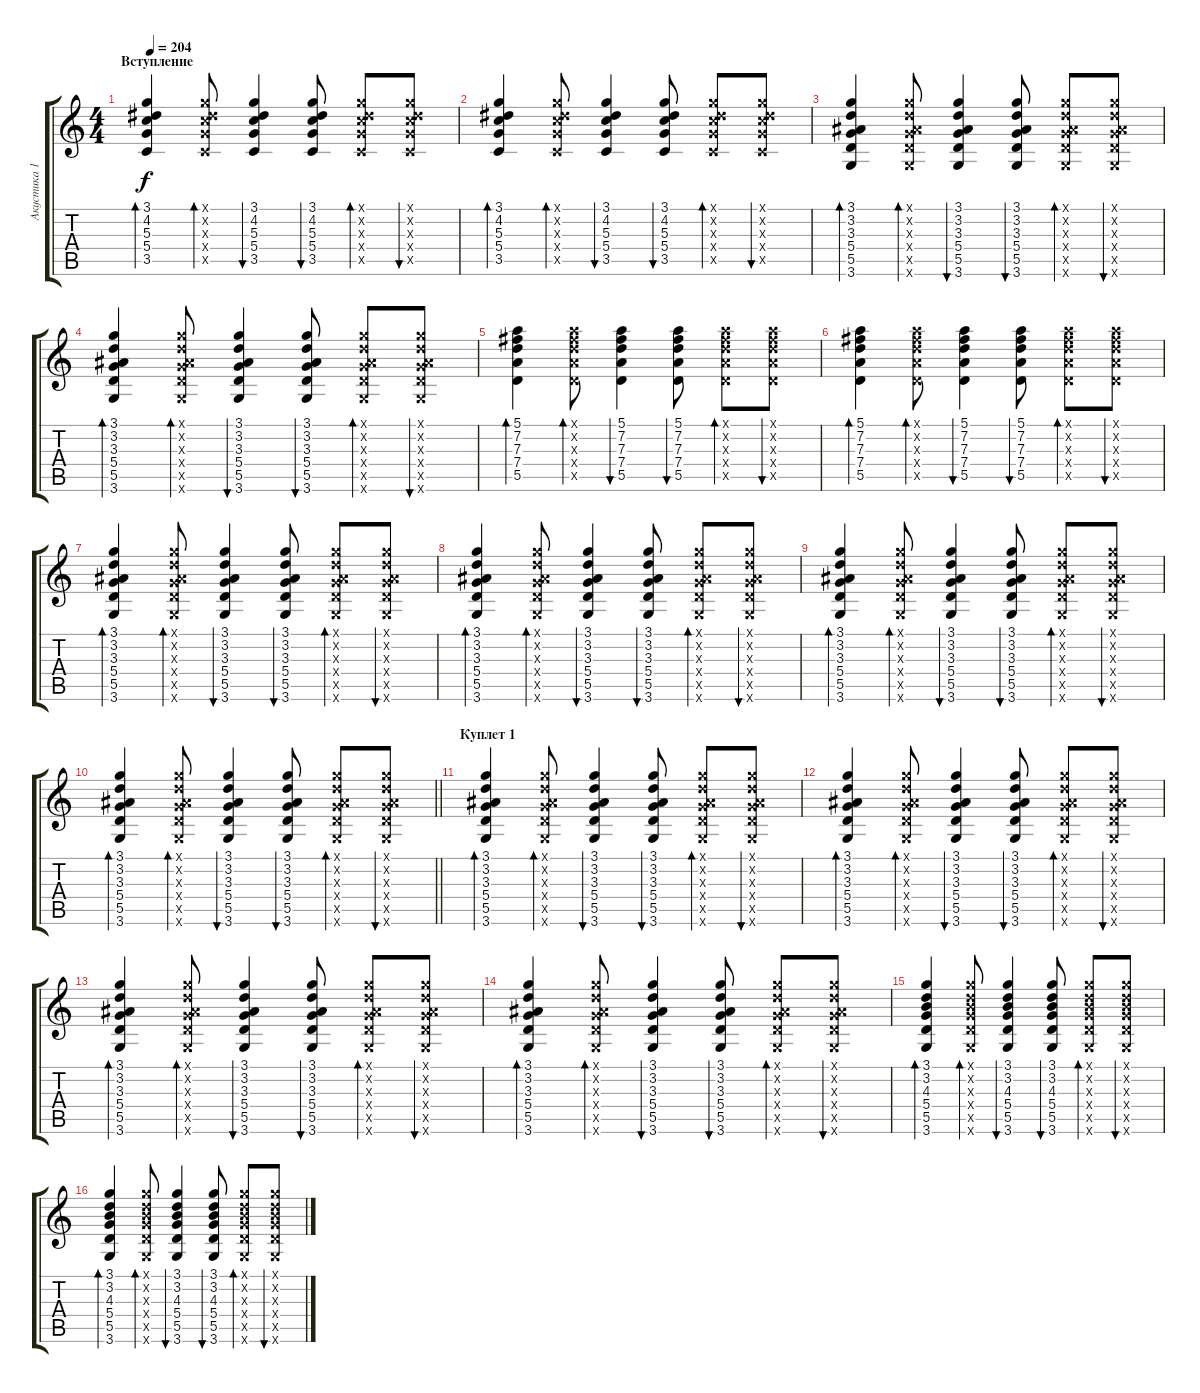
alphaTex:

\track ("Акустика 1" "Акустика 1") {instrument acousticguitarsteel}
\staff {score tabs}
\tuning (E4 B3 G3 D3 A2 E2) {hide}
\ts (4 4)
\section ("" "Вступление")
\tempo 204
\clef g2
\ks c
(3.1 4.2 5.3 5.4 3.5).4{bd 30 dy f instrument acousticguitarsteel} (3.1{x} 4.2{x} 5.3{x} 5.4{x} 3.5{x}).8{bd 30} (3.1 4.2 5.3 5.4 3.5).4{bu 30} (3.1 4.2 5.3 5.4 3.5).8{bu 30} (3.1{x} 4.2{x} 5.3{x} 5.4{x} 3.5{x}).8{bd 30} (3.1{x} 4.2{x} 5.3{x} 5.4{x} 3.5{x}).8{bu 30} |
(3.1 4.2 5.3 5.4 3.5).4{bd 30} (3.1{x} 4.2{x} 5.3{x} 5.4{x} 3.5{x}).8{bd 30} (3.1 4.2 5.3 5.4 3.5).4{bu 30} (3.1 4.2 5.3 5.4 3.5).8{bu 30} (3.1{x} 4.2{x} 5.3{x} 5.4{x} 3.5{x}).8{bd 30} (3.1{x} 4.2{x} 5.3{x} 5.4{x} 3.5{x}).8{bu 30} |
(3.1 3.2 3.3 5.4 5.5 3.6).4{bd 30} (3.1{x} 3.2{x} 3.3{x} 5.4{x} 5.5{x} 3.6{x}).8{bd 30} (3.1 3.2 3.3 5.4 5.5 3.6).4{bu 30} (3.1 3.2 3.3 5.4 5.5 3.6).8{bu 30} (3.1{x} 3.2{x} 3.3{x} 5.4{x} 5.5{x} 3.6{x}).8{bd 30} (3.1{x} 3.2{x} 3.3{x} 5.4{x} 5.5{x} 3.6{x}).8{bu 30} |
(3.1 3.2 3.3 5.4 5.5 3.6).4{bd 30} (3.1{x} 3.2{x} 3.3{x} 5.4{x} 5.5{x} 3.6{x}).8{bd 30} (3.1 3.2 3.3 5.4 5.5 3.6).4{bu 30} (3.1 3.2 3.3 5.4 5.5 3.6).8{bu 30} (3.1{x} 3.2{x} 3.3{x} 5.4{x} 5.5{x} 3.6{x}).8{bd 30} (3.1{x} 3.2{x} 3.3{x} 5.4{x} 5.5{x} 3.6{x}).8{bu 30} |
(5.1 7.2 7.3 7.4 5.5).4{bd 30} (5.1{x} 7.2{x} 7.3{x} 7.4{x} 5.5{x}).8{bd 30} (5.1 7.2 7.3 7.4 5.5).4{bu 30} (5.1 7.2 7.3 7.4 5.5).8{bu 30} (5.1{x} 7.2{x} 7.3{x} 7.4{x} 5.5{x}).8{bd 30} (5.1{x} 7.2{x} 7.3{x} 7.4{x} 5.5{x}).8{bu 30} |
(5.1 7.2 7.3 7.4 5.5).4{bd 30} (5.1{x} 7.2{x} 7.3{x} 7.4{x} 5.5{x}).8{bd 30} (5.1 7.2 7.3 7.4 5.5).4{bu 30} (5.1 7.2 7.3 7.4 5.5).8{bu 30} (5.1{x} 7.2{x} 7.3{x} 7.4{x} 5.5{x}).8{bd 30} (5.1{x} 7.2{x} 7.3{x} 7.4{x} 5.5{x}).8{bu 30} |
(3.1 3.2 3.3 5.4 5.5 3.6).4{bd 30} (3.1{x} 3.2{x} 3.3{x} 5.4{x} 5.5{x} 3.6{x}).8{bd 30} (3.1 3.2 3.3 5.4 5.5 3.6).4{bu 30} (3.1 3.2 3.3 5.4 5.5 3.6).8{bu 30} (3.1{x} 3.2{x} 3.3{x} 5.4{x} 5.5{x} 3.6{x}).8{bd 30} (3.1{x} 3.2{x} 3.3{x} 5.4{x} 5.5{x} 3.6{x}).8{bu 30} |
(3.1 3.2 3.3 5.4 5.5 3.6).4{bd 30} (3.1{x} 3.2{x} 3.3{x} 5.4{x} 5.5{x} 3.6{x}).8{bd 30} (3.1 3.2 3.3 5.4 5.5 3.6).4{bu 30} (3.1 3.2 3.3 5.4 5.5 3.6).8{bu 30} (3.1{x} 3.2{x} 3.3{x} 5.4{x} 5.5{x} 3.6{x}).8{bd 30} (3.1{x} 3.2{x} 3.3{x} 5.4{x} 5.5{x} 3.6{x}).8{bu 30} |
(3.1 3.2 3.3 5.4 5.5 3.6).4{bd 30} (3.1{x} 3.2{x} 3.3{x} 5.4{x} 5.5{x} 3.6{x}).8{bd 30} (3.1 3.2 3.3 5.4 5.5 3.6).4{bu 30} (3.1 3.2 3.3 5.4 5.5 3.6).8{bu 30} (3.1{x} 3.2{x} 3.3{x} 5.4{x} 5.5{x} 3.6{x}).8{bd 30} (3.1{x} 3.2{x} 3.3{x} 5.4{x} 5.5{x} 3.6{x}).8{bu 30} |
\barLineRight lightlight
(3.1 3.2 3.3 5.4 5.5 3.6).4{bd 30} (3.1{x} 3.2{x} 3.3{x} 5.4{x} 5.5{x} 3.6{x}).8{bd 30} (3.1 3.2 3.3 5.4 5.5 3.6).4{bu 30} (3.1 3.2 3.3 5.4 5.5 3.6).8{bu 30} (3.1{x} 3.2{x} 3.3{x} 5.4{x} 5.5{x} 3.6{x}).8{bd 30} (3.1{x} 3.2{x} 3.3{x} 5.4{x} 5.5{x} 3.6{x}).8{bu 30} |
\section ("" "Куплет 1")
(3.1 3.2 3.3 5.4 5.5 3.6).4{bd 30} (3.1{x} 3.2{x} 3.3{x} 5.4{x} 5.5{x} 3.6{x}).8{bd 30} (3.1 3.2 3.3 5.4 5.5 3.6).4{bu 30} (3.1 3.2 3.3 5.4 5.5 3.6).8{bu 30} (3.1{x} 3.2{x} 3.3{x} 5.4{x} 5.5{x} 3.6{x}).8{bd 30} (3.1{x} 3.2{x} 3.3{x} 5.4{x} 5.5{x} 3.6{x}).8{bu 30} |
(3.1 3.2 3.3 5.4 5.5 3.6).4{bd 30} (3.1{x} 3.2{x} 3.3{x} 5.4{x} 5.5{x} 3.6{x}).8{bd 30} (3.1 3.2 3.3 5.4 5.5 3.6).4{bu 30} (3.1 3.2 3.3 5.4 5.5 3.6).8{bu 30} (3.1{x} 3.2{x} 3.3{x} 5.4{x} 5.5{x} 3.6{x}).8{bd 30} (3.1{x} 3.2{x} 3.3{x} 5.4{x} 5.5{x} 3.6{x}).8{bu 30} |
(3.1 3.2 3.3 5.4 5.5 3.6).4{bd 30} (3.1{x} 3.2{x} 3.3{x} 5.4{x} 5.5{x} 3.6{x}).8{bd 30} (3.1 3.2 3.3 5.4 5.5 3.6).4{bu 30} (3.1 3.2 3.3 5.4 5.5 3.6).8{bu 30} (3.1{x} 3.2{x} 3.3{x} 5.4{x} 5.5{x} 3.6{x}).8{bd 30} (3.1{x} 3.2{x} 3.3{x} 5.4{x} 5.5{x} 3.6{x}).8{bu 30} |
(3.1 3.2 3.3 5.4 5.5 3.6).4{bd 30} (3.1{x} 3.2{x} 3.3{x} 5.4{x} 5.5{x} 3.6{x}).8{bd 30} (3.1 3.2 3.3 5.4 5.5 3.6).4{bu 30} (3.1 3.2 3.3 5.4 5.5 3.6).8{bu 30} (3.1{x} 3.2{x} 3.3{x} 5.4{x} 5.5{x} 3.6{x}).8{bd 30} (3.1{x} 3.2{x} 3.3{x} 5.4{x} 5.5{x} 3.6{x}).8{bu 30} |
(3.1 3.2 4.3 5.4 5.5 3.6).4{bd 30} (3.1{x} 3.2{x} 4.3{x} 5.4{x} 5.5{x} 3.6{x}).8{bd 30} (3.1 3.2 4.3 5.4 5.5 3.6).4{bu 30} (3.1 3.2 4.3 5.4 5.5 3.6).8{bu 30} (3.1{x} 3.2{x} 4.3{x} 5.4{x} 5.5{x} 3.6{x}).8{bd 30} (3.1{x} 3.2{x} 4.3{x} 5.4{x} 5.5{x} 3.6{x}).8{bu 30} |
(3.1 3.2 4.3 5.4 5.5 3.6).4{bd 30} (3.1{x} 3.2{x} 4.3{x} 5.4{x} 5.5{x} 3.6{x}).8{bd 30} (3.1 3.2 4.3 5.4 5.5 3.6).4{bu 30} (3.1 3.2 4.3 5.4 5.5 3.6).8{bu 30} (3.1{x} 3.2{x} 4.3{x} 5.4{x} 5.5{x} 3.6{x}).8{bd 30} (3.1{x} 3.2{x} 4.3{x} 5.4{x} 5.5{x} 3.6{x}).8{bu 30}
